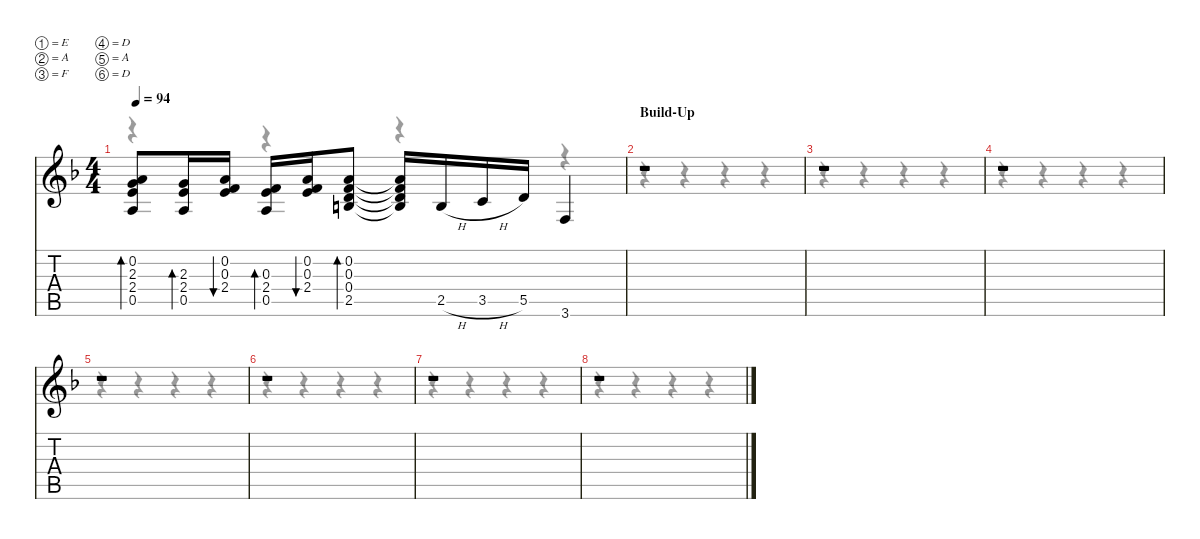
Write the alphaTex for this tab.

\defaultSystemsLayout 4
\hideDynamics
\bracketExtendMode nobrackets
\singleTrackTrackNamePolicy hidden
\multiTrackTrackNamePolicy hidden
\otherSystemsTrackNameOrientation horizontal
\track ("M. Akerfeldt (Acoustic)" "s.guit.") {instrument acousticguitarsteel}
\staff {score tabs}
\tuning (E4 A3 F3 D3 A2 D2)
\voice
\ts (4 4)
\tempo 94
\clef g2
\ks dminor
(0.2{acc forcenatural} 2.3{acc forcenatural} 2.4{acc forcenatural} 0.5{acc forcenatural}).8{bd 30 dy f beam Up} (2.3{acc forcenatural} 2.4{acc forcenatural} 0.5{acc forcenatural}).16{bd 30 beam Up} (0.2{acc forcenatural} 0.3{acc forcenatural} 2.4{acc forcenatural}).16{bu 30 beam Up} (0.3{acc forcenatural} 2.4{acc forcenatural} 0.5{acc forcenatural}).16{bd 30 beam Up} (0.2{acc forcenatural} 0.3{acc forcenatural} 2.4{acc forcenatural}).16{bu 30 beam Up} (0.2{acc forcenatural} 0.3{acc forcenatural} 0.4{acc forcenatural} 2.5{acc forcenatural}).8{bd 30 dy mf beam Up} (0.2{t acc forcenatural} 0.3{t acc forcenatural} 0.4{t acc forcenatural} 2.5{t acc forcenatural}).16{dy f beam Up} 2.5{h acc forcenatural}.16{beam Up} 3.5{h acc forcenatural}.16{dy ff beam Up} 5.5{acc forcenatural}.16{beam Up} 3.6{acc forcenatural}.4{dy f beam Up} |
\section ("" "Build-Up")
r.1{beam Up} |
r.1{beam Up} |
r.1{beam Up} |
r.1{beam Up} |
r.1{beam Up} |
r.1{beam Up} |
r.1{beam Up}
\voice
\clef g2
\ottava regular
\simile none
\ks dminor
r.4{dy mf beam Down} r.4{beam Down} r.4{beam Down} r.4{beam Down} |
r.4{beam Down} r.4{beam Down} r.4{beam Down} r.4{beam Down} |
r.4{beam Down} r.4{beam Down} r.4{beam Down} r.4{beam Down} |
r.4{beam Down} r.4{beam Down} r.4{beam Down} r.4{beam Down} |
r.4{beam Down} r.4{beam Down} r.4{beam Down} r.4{beam Down} |
r.4{beam Down} r.4{beam Down} r.4{beam Down} r.4{beam Down} |
r.4{beam Down} r.4{beam Down} r.4{beam Down} r.4{beam Down} |
r.4{beam Down} r.4{beam Down} r.4{beam Down} r.4{beam Down}
